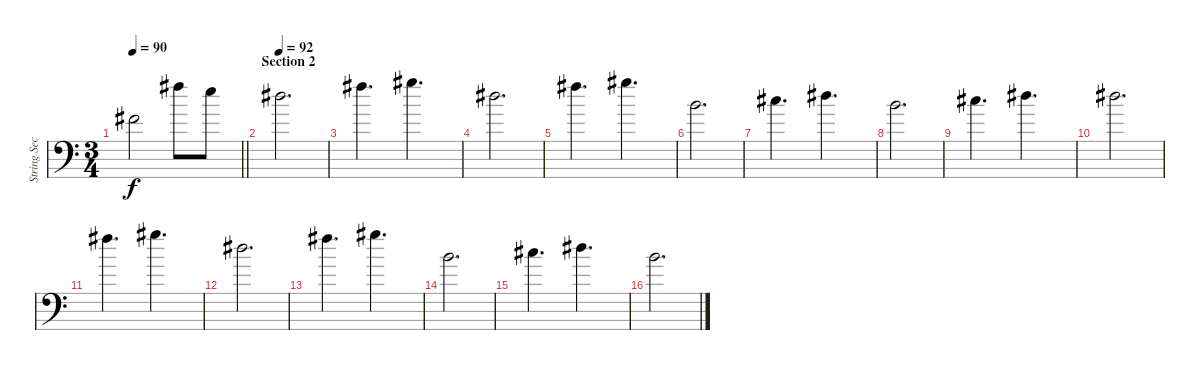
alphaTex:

\track ("String Section" "String Sec") {instrument stringensemble1}
\staff {score}
\tuning (E5 B3 G3 D3 A2 E2 B0) {hide}
\ts (3 4)
\tempo 90
\clef f4
\barLineRight lightlight
\ks c
7.2.2{dy f} 19.2.8 17.2.8 |
\section ("" "Section 2")
\tempo 92
16.2.2{d} |
19.2.4{d} 21.2.4{d} |
16.2.2{d} |
19.2.4{d} 21.2.4{d} |
12.2.2{d} |
14.2.4{d} 16.2.4{d} |
12.2.2{d} |
14.2.4{d} 16.2.4{d} |
16.2.2{d} |
19.2.4{d} 21.2.4{d} |
16.2.2{d} |
19.2.4{d} 21.2.4{d} |
12.2.2{d} |
14.2.4{d} 16.2.4{d} |
12.2.2{d}
